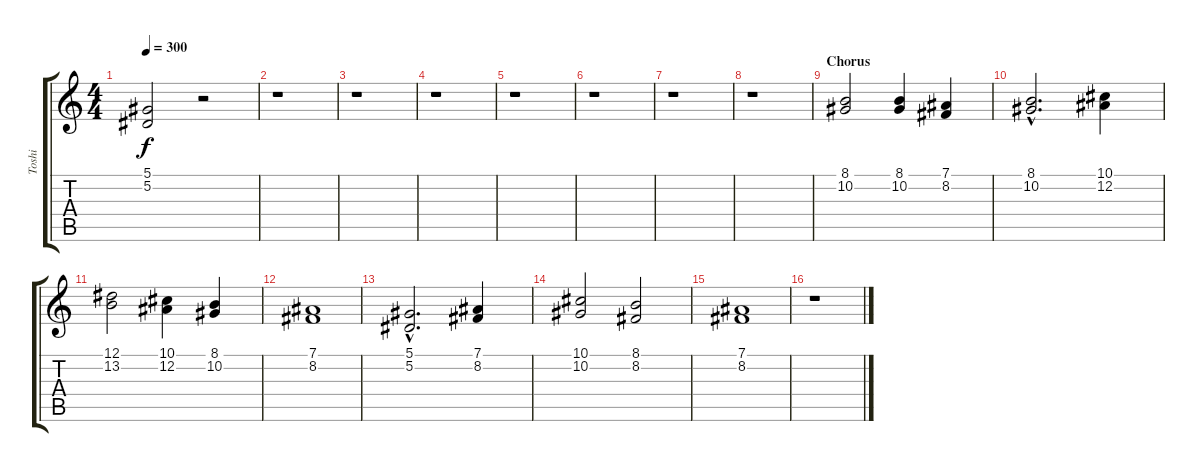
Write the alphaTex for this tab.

\track ("Toshi" "Toshi") {instrument trumpet}
\staff {score tabs}
\tuning (Eb4 Bb3 Gb3 Db3 Ab2 Eb2) {hide}
\ts (4 4)
\tempo 300
\clef g2
\ks c
(5.1 5.2).2{dy f} r.2 |
r.1 |
r.1 |
r.1 |
r.1 |
r.1 |
r.1 |
r.1 |
\section ("" "Chorus")
(8.1 10.2).2 (8.1 10.2).4 (7.1 8.2).4 |
(8.1{hac} 10.2{hac}).2{d} (10.1 12.2).4 |
(12.1 13.2).2 (10.1 12.2).4 (8.1 10.2).4 |
(7.1 8.2).1 |
(5.1{hac} 5.2{hac}).2{d} (7.1 8.2).4 |
(10.1 10.2).2 (8.1 8.2).2 |
(7.1 8.2).1 |
r.1
